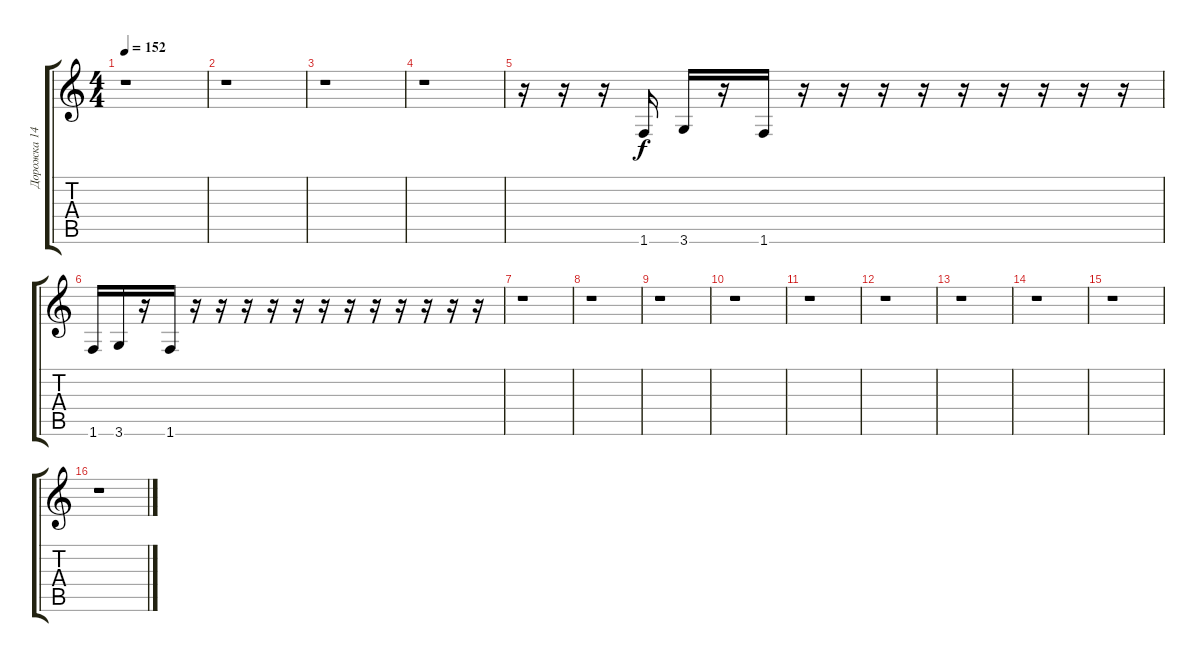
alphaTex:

\track ("Дорожка 14" "Дорожка 14") {instrument slapbass1}
\staff {score tabs}
\tuning (E4 B3 G3 D3 A2 E2) {hide}
\ts (4 4)
\tempo 152
\clef g2
\ks c
r.1{dy f} |
r.1 |
r.1 |
r.1 |
r.16 r.16 r.16 1.6.16 3.6.16 r.16 1.6.16 r.16 r.16 r.16 r.16 r.16 r.16 r.16 r.16 r.16 |
1.6.16 3.6.16 r.16 1.6.16 r.16 r.16 r.16 r.16 r.16 r.16 r.16 r.16 r.16 r.16 r.16 r.16 |
r.1 |
r.1 |
r.1 |
r.1 |
r.1 |
r.1 |
r.1 |
r.1 |
r.1 |
r.1
